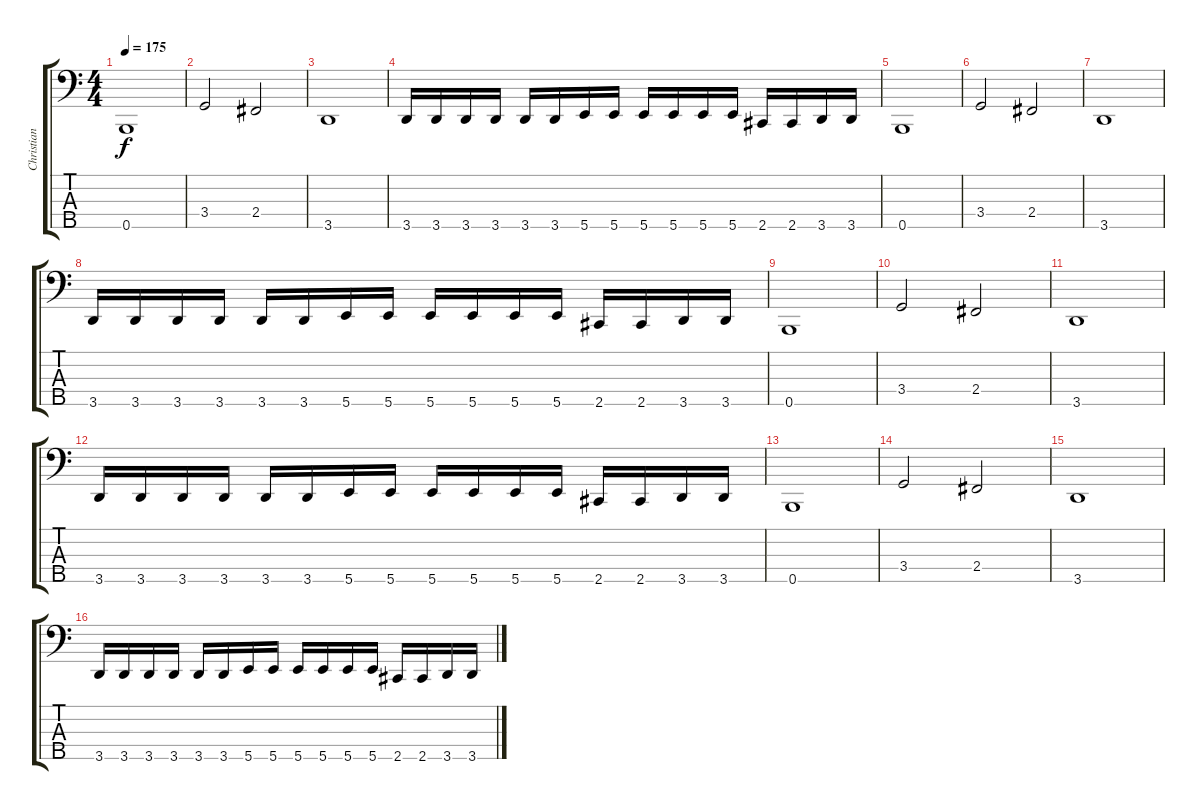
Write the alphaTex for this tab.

\track ("Christian" "Christian") {instrument electricbasspick}
\staff {score tabs}
\tuning (G2 D2 A1 E1 B0) {hide}
\ts (4 4)
\tempo 175
\clef f4
\ks c
0.5.1{dy f instrument electricbasspick} |
3.4.2 2.4.2 |
3.5.1 |
3.5.16 3.5.16 3.5.16 3.5.16 3.5.16 3.5.16 5.5.16 5.5.16 5.5.16 5.5.16 5.5.16 5.5.16 2.5.16 2.5.16 3.5.16 3.5.16 |
0.5.1 |
3.4.2 2.4.2 |
3.5.1 |
3.5.16 3.5.16 3.5.16 3.5.16 3.5.16 3.5.16 5.5.16 5.5.16 5.5.16 5.5.16 5.5.16 5.5.16 2.5.16 2.5.16 3.5.16 3.5.16 |
0.5.1 |
3.4.2 2.4.2 |
3.5.1 |
3.5.16 3.5.16 3.5.16 3.5.16 3.5.16 3.5.16 5.5.16 5.5.16 5.5.16 5.5.16 5.5.16 5.5.16 2.5.16 2.5.16 3.5.16 3.5.16 |
0.5.1 |
3.4.2 2.4.2 |
3.5.1 |
3.5.16 3.5.16 3.5.16 3.5.16 3.5.16 3.5.16 5.5.16 5.5.16 5.5.16 5.5.16 5.5.16 5.5.16 2.5.16 2.5.16 3.5.16 3.5.16
